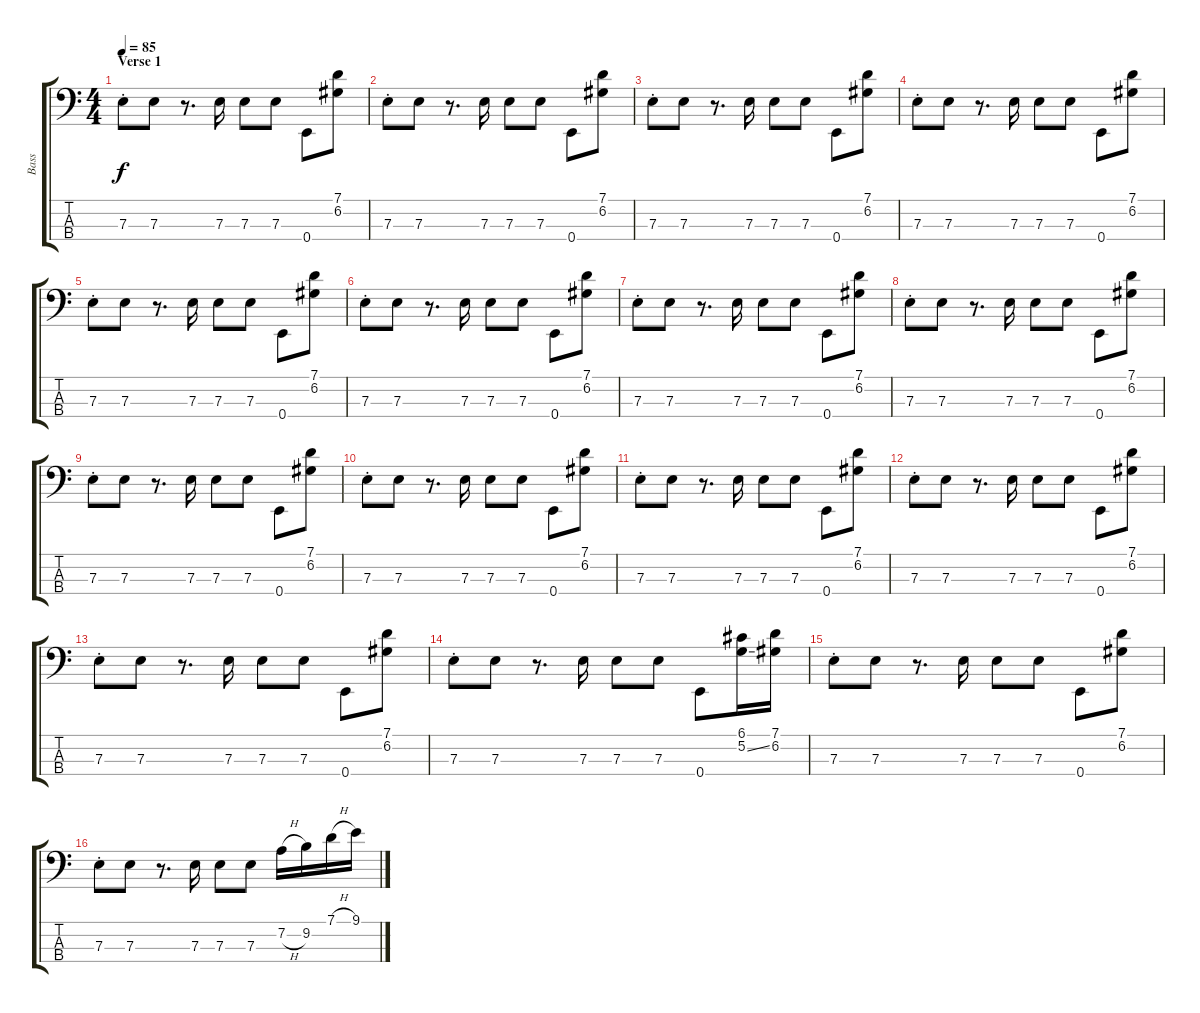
\track ("Bass" "Bass") {instrument electricbassfinger}
\staff {score tabs}
\tuning (G2 D2 A1 E1) {hide}
\ts (4 4)
\section ("" "Verse 1")
\tempo 85
\clef f4
\ks c
7.3{st}.8{dy f instrument electricbassfinger} 7.3.8 r.8{d} 7.3.16 7.3.8 7.3.8 0.4.8 (7.1 6.2).8 |
7.3{st}.8 7.3.8 r.8{d} 7.3.16 7.3.8 7.3.8 0.4.8 (7.1 6.2).8 |
7.3{st}.8 7.3.8 r.8{d} 7.3.16 7.3.8 7.3.8 0.4.8 (7.1 6.2).8 |
7.3{st}.8 7.3.8 r.8{d} 7.3.16 7.3.8 7.3.8 0.4.8 (7.1 6.2).8 |
7.3{st}.8 7.3.8 r.8{d} 7.3.16 7.3.8 7.3.8 0.4.8 (7.1 6.2).8 |
7.3{st}.8 7.3.8 r.8{d} 7.3.16 7.3.8 7.3.8 0.4.8 (7.1 6.2).8 |
7.3{st}.8 7.3.8 r.8{d} 7.3.16 7.3.8 7.3.8 0.4.8 (7.1 6.2).8 |
7.3{st}.8 7.3.8 r.8{d} 7.3.16 7.3.8 7.3.8 0.4.8 (7.1 6.2).8 |
7.3{st}.8 7.3.8 r.8{d} 7.3.16 7.3.8 7.3.8 0.4.8 (7.1 6.2).8 |
7.3{st}.8 7.3.8 r.8{d} 7.3.16 7.3.8 7.3.8 0.4.8 (7.1 6.2).8 |
7.3{st}.8 7.3.8 r.8{d} 7.3.16 7.3.8 7.3.8 0.4.8 (7.1 6.2).8 |
7.3{st}.8 7.3.8 r.8{d} 7.3.16 7.3.8 7.3.8 0.4.8 (7.1 6.2).8 |
7.3{st}.8 7.3.8 r.8{d} 7.3.16 7.3.8 7.3.8 0.4.8 (7.1 6.2).8 |
7.3{st}.8 7.3.8 r.8{d} 7.3.16 7.3.8 7.3.8 0.4.8 (6.1 5.2{ss}).16 (7.1 6.2).16 |
7.3{st}.8 7.3.8 r.8{d} 7.3.16 7.3.8 7.3.8 0.4.8 (7.1 6.2).8 |
7.3{st}.8 7.3.8 r.8{d} 7.3.16 7.3.8 7.3.8 7.2{h}.16 9.2.16 7.1{h}.16 9.1.16
